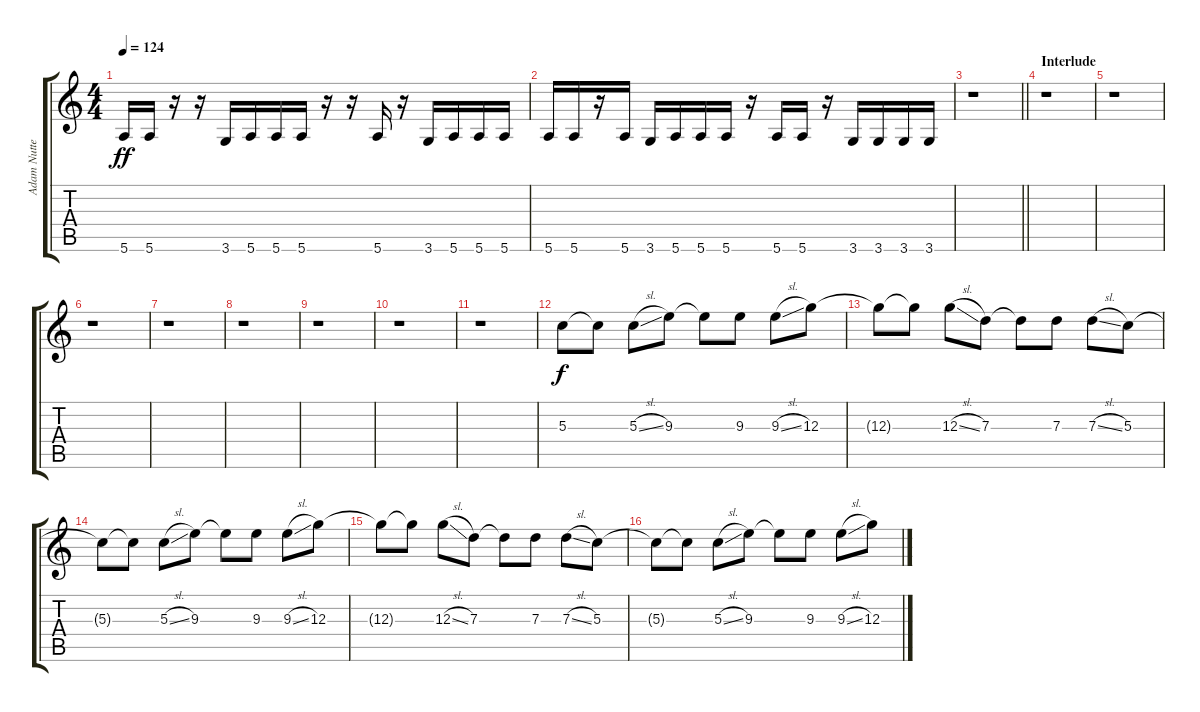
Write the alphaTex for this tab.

\track ("Adam Nutter (Electric Guitar)" "Adam Nutte") {instrument overdrivenguitar}
\staff {score tabs}
\tuning (E4 B3 G3 D3 A2 E2) {hide}
\ts (4 4)
\tempo 124
\clef g2
\ks c
5.6.16{dy ff} 5.6.16 r.16 r.16 3.6.16 5.6.16 5.6.16 5.6.16 r.16 r.16 5.6.16 r.16 3.6.16 5.6.16 5.6.16 5.6.16 |
5.6.16 5.6.16 r.16 5.6.16 3.6.16 5.6.16 5.6.16 5.6.16 r.16 5.6.16 5.6.16 r.16 3.6.16 3.6.16 3.6.16 3.6.16 |
\barLineRight lightlight
r.1 |
\section ("" "Interlude")
r.1 |
r.1 |
r.1 |
r.1 |
r.1 |
r.1 |
r.1 |
r.1 |
5.3.8{dy f} 5.3{t}.8 5.3{sl}.8 9.3.8 9.3{t}.8 9.3.8 9.3{sl}.8 12.3.8 |
12.3{t}.8 12.3{t}.8 12.3{sl}.8 7.3.8 7.3{t}.8 7.3.8 7.3{sl}.8 5.3.8 |
5.3{t}.8 5.3{t}.8 5.3{sl}.8 9.3.8 9.3{t}.8 9.3.8 9.3{sl}.8 12.3.8 |
12.3{t}.8 12.3{t}.8 12.3{sl}.8 7.3.8 7.3{t}.8 7.3.8 7.3{sl}.8 5.3.8 |
5.3{t}.8 5.3{t}.8 5.3{sl}.8 9.3.8 9.3{t}.8 9.3.8 9.3{sl}.8 12.3.8
